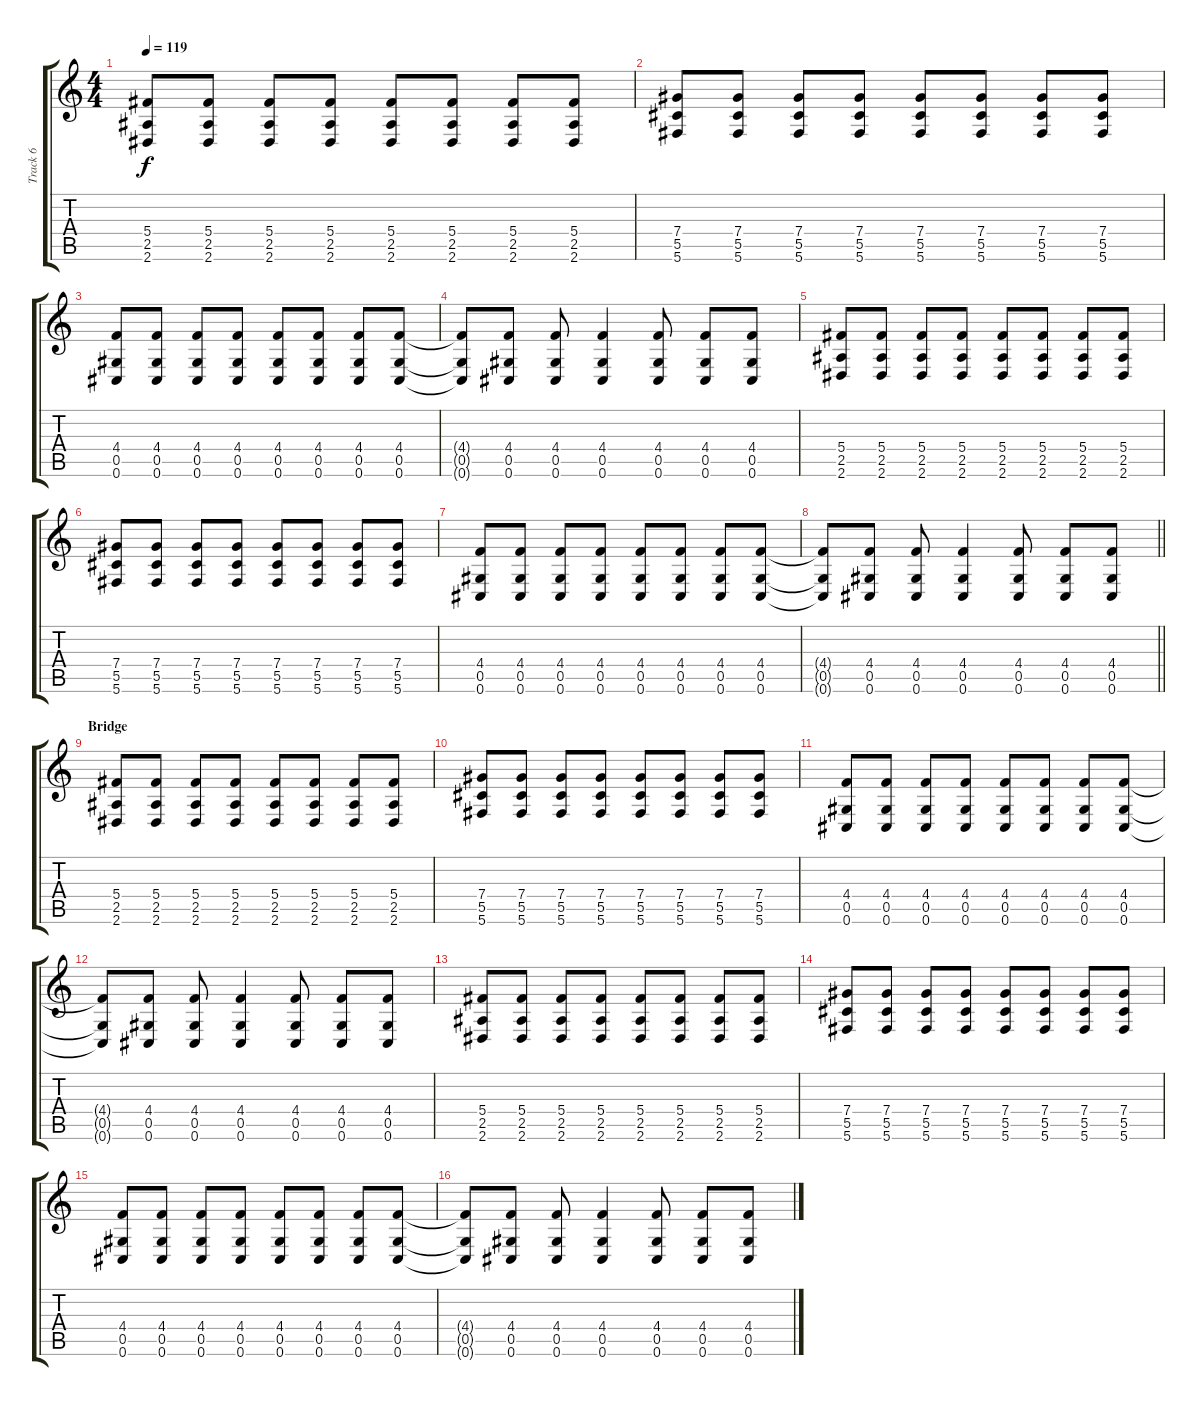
\track ("Track 6" "Track 6") {instrument acousticguitarsteel}
\staff {score tabs}
\tuning (Eb4 Bb3 Gb3 Db3 Ab2 Db2) {hide}
\ts (4 4)
\tempo 119
\clef g2
\ks c
(5.4 2.5 2.6).8{dy f} (5.4 2.5 2.6).8 (5.4 2.5 2.6).8 (5.4 2.5 2.6).8 (5.4 2.5 2.6).8 (5.4 2.5 2.6).8 (5.4 2.5 2.6).8 (5.4 2.5 2.6).8 |
(7.4 5.5 5.6).8 (7.4 5.5 5.6).8 (7.4 5.5 5.6).8 (7.4 5.5 5.6).8 (7.4 5.5 5.6).8 (7.4 5.5 5.6).8 (7.4 5.5 5.6).8 (7.4 5.5 5.6).8 |
(4.4 0.5 0.6).8 (4.4 0.5 0.6).8 (4.4 0.5 0.6).8 (4.4 0.5 0.6).8 (4.4 0.5 0.6).8 (4.4 0.5 0.6).8 (4.4 0.5 0.6).8 (4.4 0.5 0.6).8 |
(4.4{t} 0.5{t} 0.6{t}).8 (4.4 0.5 0.6).8 (4.4 0.5 0.6).8 (4.4 0.5 0.6).4 (4.4 0.5 0.6).8 (4.4 0.5 0.6).8 (4.4 0.5 0.6).8 |
(5.4 2.5 2.6).8 (5.4 2.5 2.6).8 (5.4 2.5 2.6).8 (5.4 2.5 2.6).8 (5.4 2.5 2.6).8 (5.4 2.5 2.6).8 (5.4 2.5 2.6).8 (5.4 2.5 2.6).8 |
(7.4 5.5 5.6).8 (7.4 5.5 5.6).8 (7.4 5.5 5.6).8 (7.4 5.5 5.6).8 (7.4 5.5 5.6).8 (7.4 5.5 5.6).8 (7.4 5.5 5.6).8 (7.4 5.5 5.6).8 |
(4.4 0.5 0.6).8 (4.4 0.5 0.6).8 (4.4 0.5 0.6).8 (4.4 0.5 0.6).8 (4.4 0.5 0.6).8 (4.4 0.5 0.6).8 (4.4 0.5 0.6).8 (4.4 0.5 0.6).8 |
\barLineRight lightlight
(4.4{t} 0.5{t} 0.6{t}).8 (4.4 0.5 0.6).8 (4.4 0.5 0.6).8 (4.4 0.5 0.6).4 (4.4 0.5 0.6).8 (4.4 0.5 0.6).8 (4.4 0.5 0.6).8 |
\section ("" "Bridge")
(5.4 2.5 2.6).8 (5.4 2.5 2.6).8 (5.4 2.5 2.6).8 (5.4 2.5 2.6).8 (5.4 2.5 2.6).8 (5.4 2.5 2.6).8 (5.4 2.5 2.6).8 (5.4 2.5 2.6).8 |
(7.4 5.5 5.6).8 (7.4 5.5 5.6).8 (7.4 5.5 5.6).8 (7.4 5.5 5.6).8 (7.4 5.5 5.6).8 (7.4 5.5 5.6).8 (7.4 5.5 5.6).8 (7.4 5.5 5.6).8 |
(4.4 0.5 0.6).8 (4.4 0.5 0.6).8 (4.4 0.5 0.6).8 (4.4 0.5 0.6).8 (4.4 0.5 0.6).8 (4.4 0.5 0.6).8 (4.4 0.5 0.6).8 (4.4 0.5 0.6).8 |
(4.4{t} 0.5{t} 0.6{t}).8 (4.4 0.5 0.6).8 (4.4 0.5 0.6).8 (4.4 0.5 0.6).4 (4.4 0.5 0.6).8 (4.4 0.5 0.6).8 (4.4 0.5 0.6).8 |
(5.4 2.5 2.6).8 (5.4 2.5 2.6).8 (5.4 2.5 2.6).8 (5.4 2.5 2.6).8 (5.4 2.5 2.6).8 (5.4 2.5 2.6).8 (5.4 2.5 2.6).8 (5.4 2.5 2.6).8 |
(7.4 5.5 5.6).8 (7.4 5.5 5.6).8 (7.4 5.5 5.6).8 (7.4 5.5 5.6).8 (7.4 5.5 5.6).8 (7.4 5.5 5.6).8 (7.4 5.5 5.6).8 (7.4 5.5 5.6).8 |
(4.4 0.5 0.6).8 (4.4 0.5 0.6).8 (4.4 0.5 0.6).8 (4.4 0.5 0.6).8 (4.4 0.5 0.6).8 (4.4 0.5 0.6).8 (4.4 0.5 0.6).8 (4.4 0.5 0.6).8 |
(4.4{t} 0.5{t} 0.6{t}).8 (4.4 0.5 0.6).8 (4.4 0.5 0.6).8 (4.4 0.5 0.6).4 (4.4 0.5 0.6).8 (4.4 0.5 0.6).8 (4.4 0.5 0.6).8
